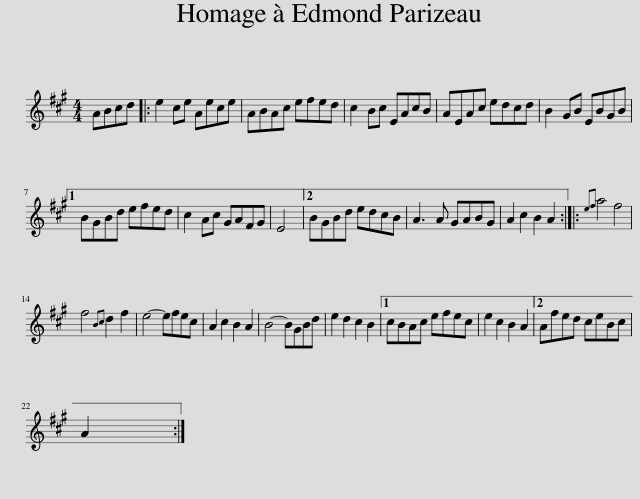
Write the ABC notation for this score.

X:1
L:1/8
M:4/4
I:linebreak $
K:A
V:1 treble
V:1
 ABcd |: e2 ce Aece | ABAc efed | c2 Bc EAcB | AEAc edcd | %5
 B2 GB EBGB |1$ BGBd efed | c2 Ac GAFG | E4 ||2 BGBd edcB | %10
 A3 A GABG | A2 c2 B2 A2 ::{ef} a4 f4 |$ f4{Bc} d2 f2 | e4- efec | %15
 A2 c2 B2 A2 | B4- BGBd | e2 d2 c2 B2 |1 cBAc efec | e2 c2 B2 A2 ||2 %20
 Afed ceBc |$ A2 :| %22
